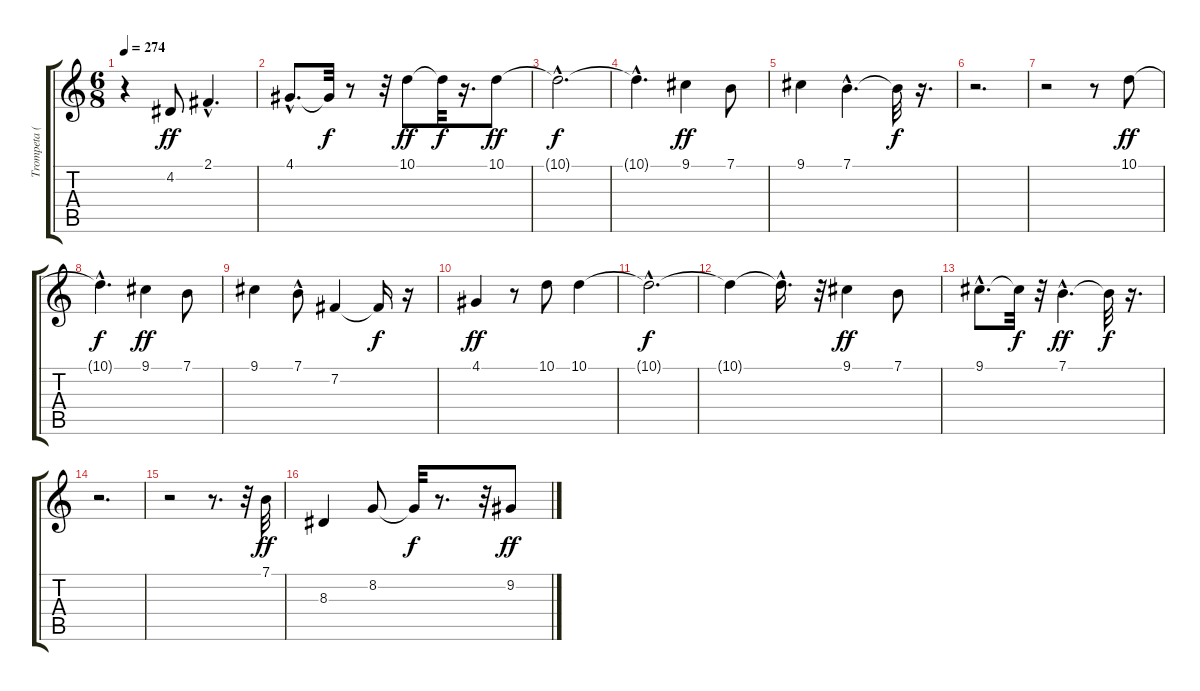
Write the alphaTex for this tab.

\track ("Trompeta (Adornos" "Trompeta (") {instrument trumpet}
\staff {score tabs}
\tuning (E4 B3 G3 D3 A2 E2) {hide}
\ts (6 8)
\tempo 274
\clef g2
\ks c
r.4{dy ff} 4.2.8 2.1{hac}.4{d} |
4.1{hac}.8{d} 4.1{t}.32{dy f} r.8 r.32 10.1.8{dy ff} 10.1{t}.32{dy f} r.16{d} 10.1.8{dy ff} |
10.1{hac t}.2{d dy f} |
10.1{hac t}.4{d} 9.1.4{dy ff} 7.1.8 |
9.1.4 7.1{hac}.4{d} 7.1{t}.32{dy f} r.16{d} |
r.2{d} |
r.2 r.8 10.1.8{dy ff} |
10.1{hac t}.4{d dy f} 9.1.4{dy ff} 7.1.8 |
9.1.4 7.1{hac}.8 7.2.4 7.2{t}.16{dy f} r.16 |
4.1.4{dy ff} r.8 10.1.8 10.1.4 |
10.1{hac t}.2{d dy f} |
10.1{t}.4 10.1{hac t}.16{d} r.32 9.1.4{dy ff} 7.1.8 |
9.1{hac}.8{d} 9.1{t}.32{dy f} r.32 7.1{hac}.4{d dy ff} 7.1{t}.32{dy f} r.16{d} |
r.2{d} |
r.2 r.8{d} r.32 7.1.32{dy ff} |
8.3.4 8.2.8 8.2{t}.32{dy f} r.8{d} r.32 9.2.8{dy ff}
